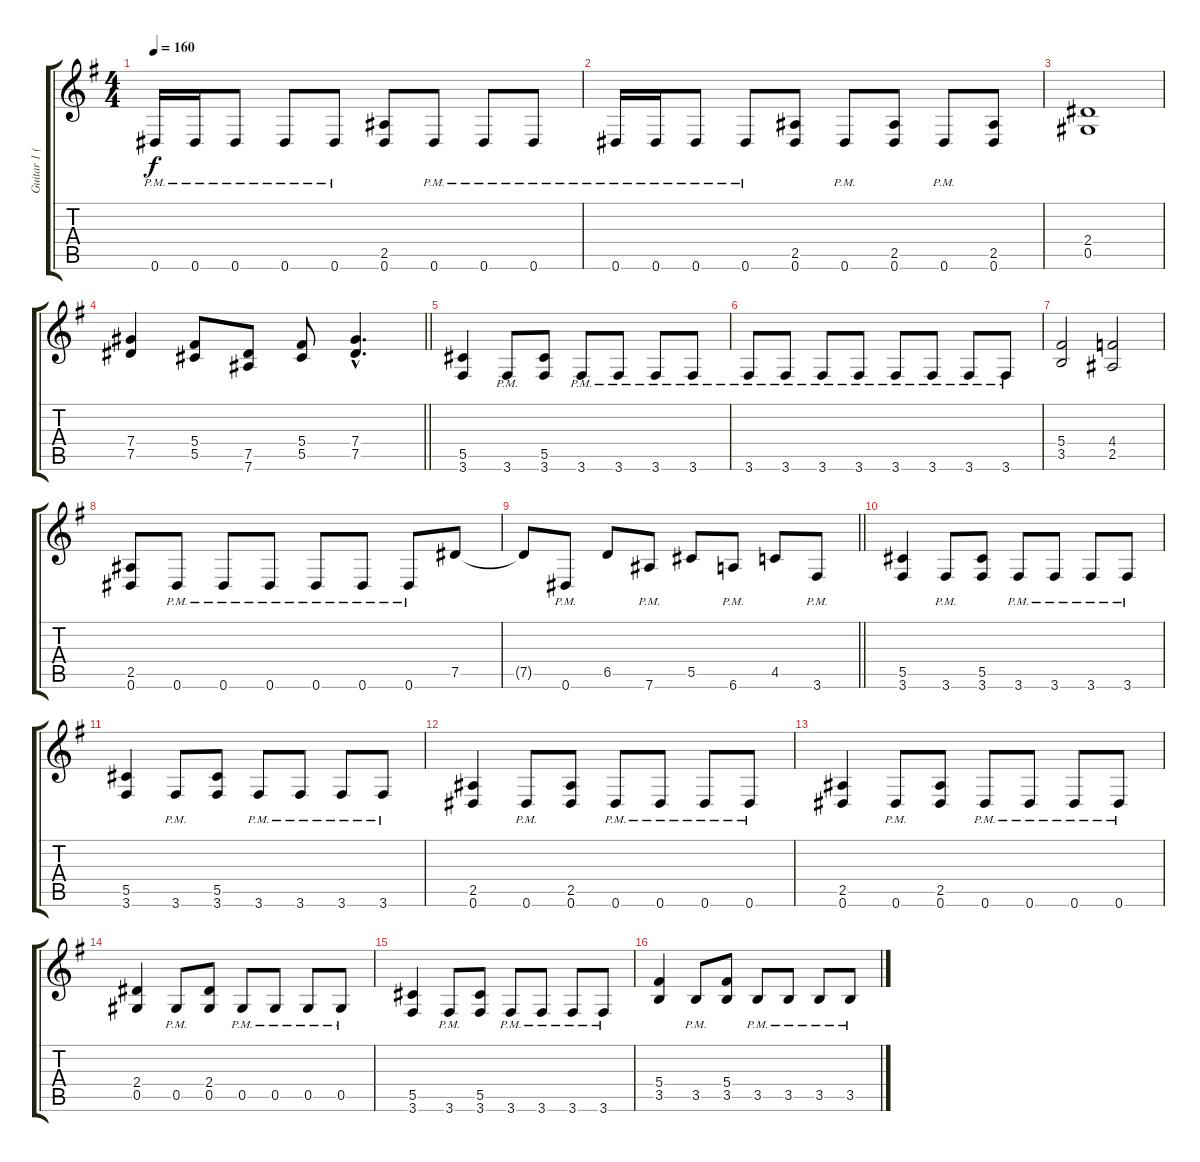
\track ("Guitar 1 (SheJa)" "Guitar 1 (") {instrument distortionguitar}
\staff {score tabs}
\tuning (Eb4 Bb3 Gb3 Db3 Ab2 Eb2) {hide}
\ts (4 4)
\tempo 160
\clef g2
\ks g
0.6{pm}.16{dy f} 0.6{pm}.16 0.6{pm}.8 0.6{pm}.8 0.6{pm}.8 (2.5 0.6).8 0.6{pm}.8 0.6{pm}.8 0.6{pm}.8 |
0.6{pm}.16 0.6{pm}.16 0.6{pm}.8 0.6{pm}.8 (2.5 0.6).8 0.6{pm}.8 (2.5 0.6).8 0.6{pm}.8 (2.5 0.6).8 |
(2.4 0.5).1 |
\barLineRight lightlight
(7.4 7.5).4 (5.4 5.5).8 (7.5 7.6).8 (5.4 5.5).8 (7.4{hac} 7.5{hac}).4{d} |
(5.5 3.6).4 3.6{pm}.8 (5.5 3.6).8 3.6{pm}.8 3.6{pm}.8 3.6{pm}.8 3.6{pm}.8 |
3.6{pm}.8 3.6{pm}.8 3.6{pm}.8 3.6{pm}.8 3.6{pm}.8 3.6{pm}.8 3.6{pm}.8 3.6{pm}.8 |
(5.4 3.5).2 (4.4 2.5).2 |
(2.5 0.6).8 0.6{pm}.8 0.6{pm}.8 0.6{pm}.8 0.6{pm}.8 0.6{pm}.8 0.6{pm}.8 7.5.8 |
\barLineRight lightlight
7.5{t}.8 0.6{pm}.8 6.5.8 7.6{pm}.8 5.5.8 6.6{pm}.8 4.5.8 3.6{pm}.8 |
(5.5 3.6).4 3.6{pm}.8 (5.5 3.6).8 3.6{pm}.8 3.6{pm}.8 3.6{pm}.8 3.6{pm}.8 |
(5.5 3.6).4 3.6{pm}.8 (5.5 3.6).8 3.6{pm}.8 3.6{pm}.8 3.6{pm}.8 3.6{pm}.8 |
(2.5 0.6).4 0.6{pm}.8 (2.5 0.6).8 0.6{pm}.8 0.6{pm}.8 0.6{pm}.8 0.6{pm}.8 |
(2.5 0.6).4 0.6{pm}.8 (2.5 0.6).8 0.6{pm}.8 0.6{pm}.8 0.6{pm}.8 0.6{pm}.8 |
(2.4 0.5).4 0.5{pm}.8 (2.4 0.5).8 0.5{pm}.8 0.5{pm}.8 0.5{pm}.8 0.5{pm}.8 |
(5.5 3.6).4 3.6{pm}.8 (5.5 3.6).8 3.6{pm}.8 3.6{pm}.8 3.6{pm}.8 3.6{pm}.8 |
(5.4 3.5).4 3.5{pm}.8 (5.4 3.5).8 3.5{pm}.8 3.5{pm}.8 3.5{pm}.8 3.5{pm}.8
